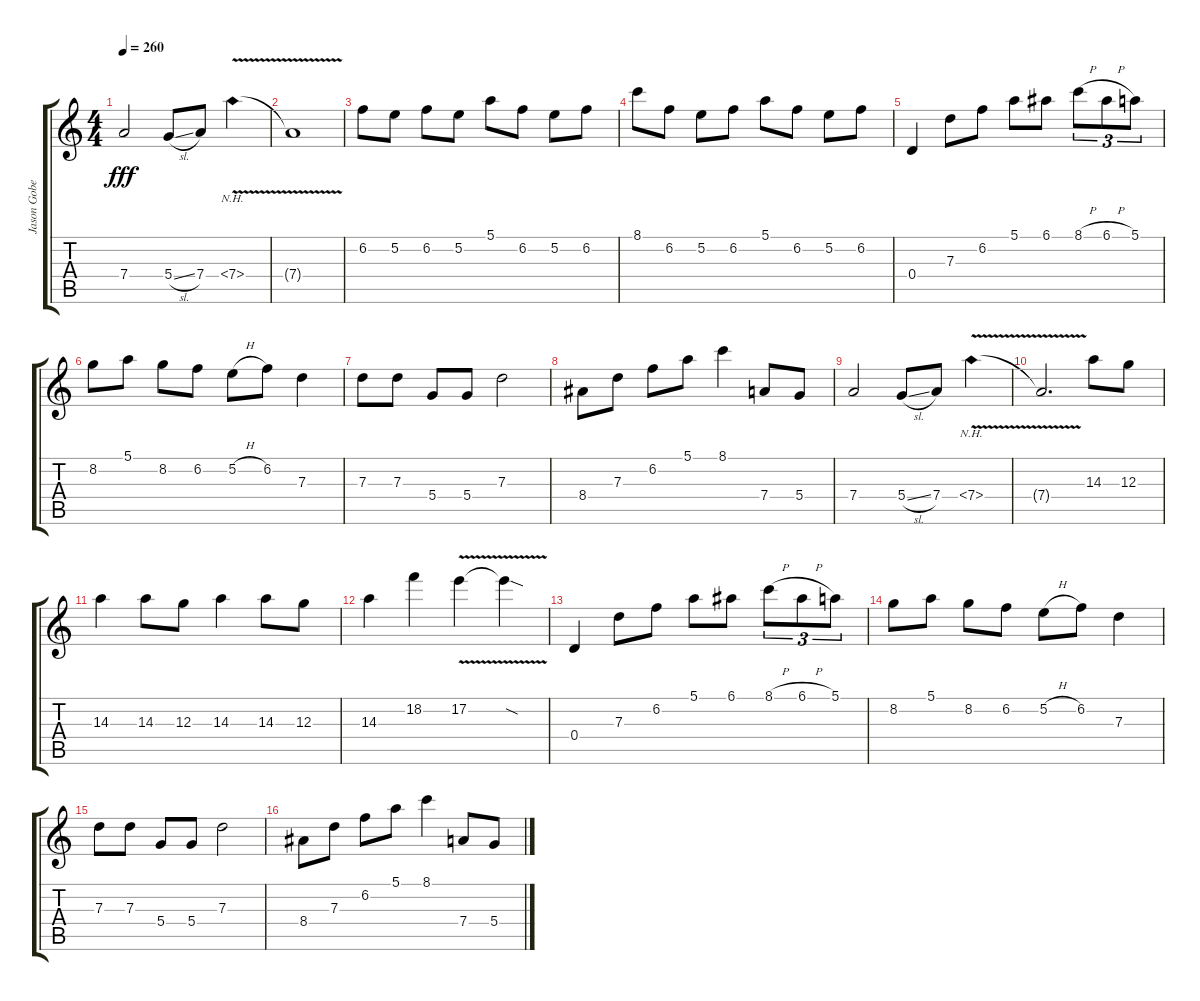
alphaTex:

\track ("Jason Gobel" "Jason Gobe") {instrument distortionguitar}
\staff {score tabs}
\tuning (E4 B3 G3 D3 A2 E2) {hide}
\ts (4 4)
\tempo 260
\clef g2
\ks c
7.4.2{dy fff} 5.4{sl}.8 7.4.8 7.4{nh v}.4 |
7.4{t}.1 |
6.2.8 5.2.8 6.2.8 5.2.8 5.1.8 6.2.8 5.2.8 6.2.8 |
8.1.8 6.2.8 5.2.8 6.2.8 5.1.8 6.2.8 5.2.8 6.2.8 |
0.4.4 7.3.8 6.2.8 5.1.8 6.1.8 8.1{h}.8{tu (3 2)} 6.1{h}.8{tu (3 2)} 5.1.8{tu (3 2)} |
8.2.8 5.1.8 8.2.8 6.2.8 5.2{h}.8 6.2.8 7.3.4 |
7.3.8 7.3.8 5.4.8 5.4.8 7.3.2 |
8.4.8 7.3.8 6.2.8 5.1.8 8.1.4 7.4.8 5.4.8 |
7.4.2 5.4{sl}.8 7.4.8 7.4{nh v}.4 |
7.4{t}.2{d} 14.3.8 12.3.8 |
14.3.4 14.3.8 12.3.8 14.3.4 14.3.8 12.3.8 |
14.3.4 18.2.4 17.2{v}.4 17.2{sod t}.4 |
0.4.4 7.3.8 6.2.8 5.1.8 6.1.8 8.1{h}.8{tu (3 2)} 6.1{h}.8{tu (3 2)} 5.1.8{tu (3 2)} |
8.2.8 5.1.8 8.2.8 6.2.8 5.2{h}.8 6.2.8 7.3.4 |
7.3.8 7.3.8 5.4.8 5.4.8 7.3.2 |
8.4.8 7.3.8 6.2.8 5.1.8 8.1.4 7.4.8 5.4.8
